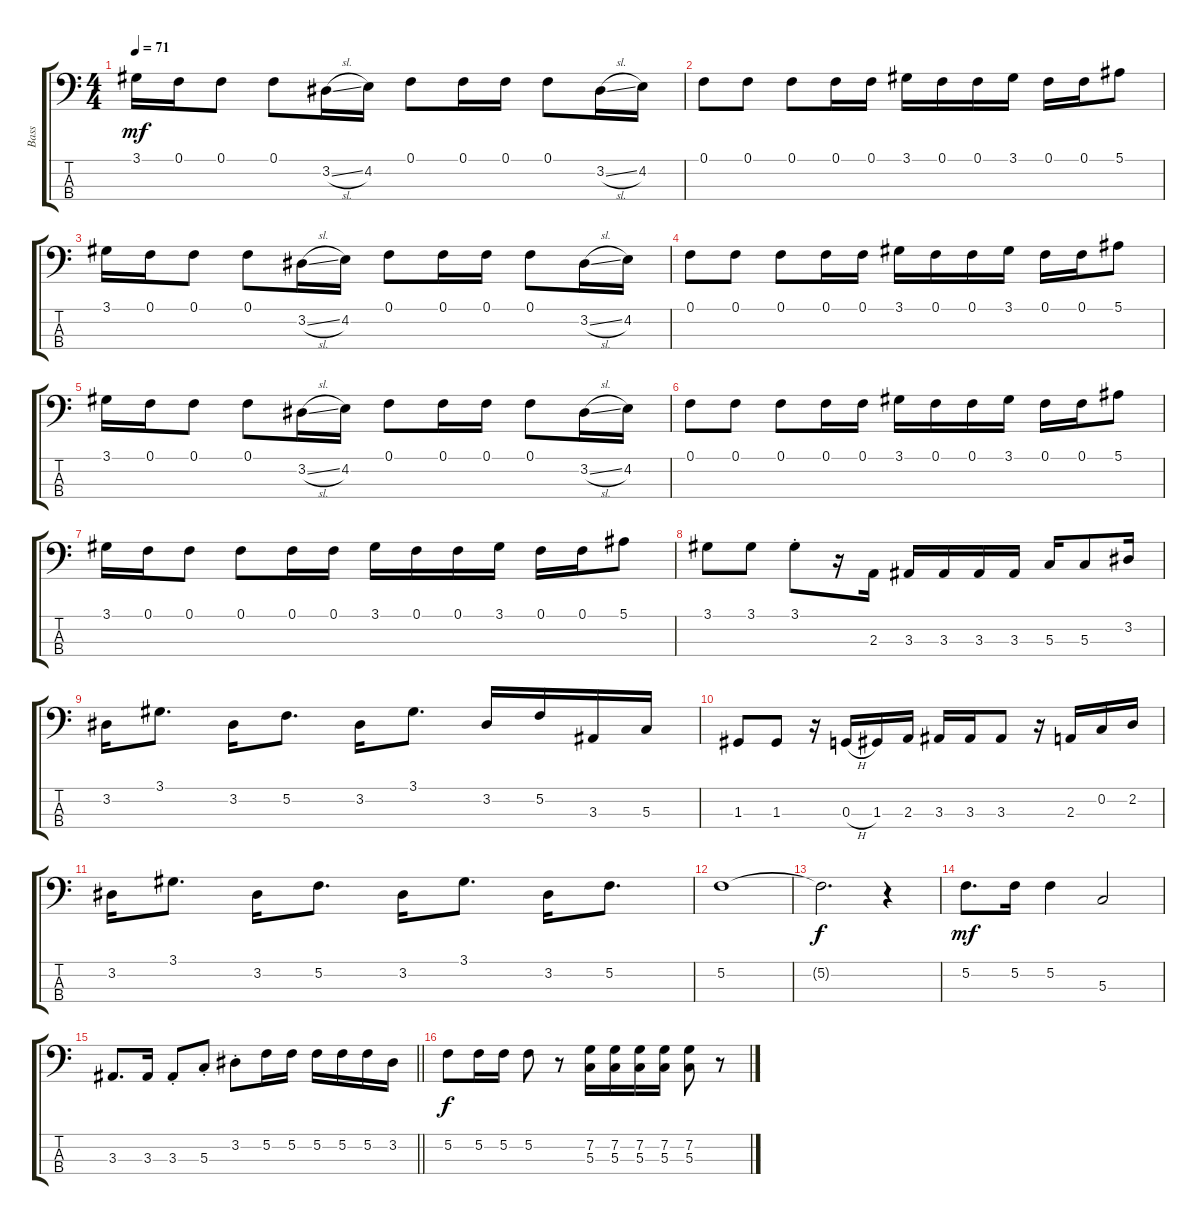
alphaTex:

\track ("Bass" "Bass") {instrument electricbassfinger}
\staff {score tabs}
\tuning (F2 C2 G1 D1) {hide}
\ts (4 4)
\tempo 71
\clef f4
\ks c
3.1.16{dy mf} 0.1.16 0.1.8 0.1.8 3.2{sl}.16 4.2.16 0.1.8 0.1.16 0.1.16 0.1.8 3.2{sl}.16 4.2.16 |
0.1.8 0.1.8 0.1.8 0.1.16 0.1.16 3.1.16 0.1.16 0.1.16 3.1.16 0.1.16 0.1.16 5.1.8 |
3.1.16 0.1.16 0.1.8 0.1.8 3.2{sl}.16 4.2.16 0.1.8 0.1.16 0.1.16 0.1.8 3.2{sl}.16 4.2.16 |
0.1.8 0.1.8 0.1.8 0.1.16 0.1.16 3.1.16 0.1.16 0.1.16 3.1.16 0.1.16 0.1.16 5.1.8 |
3.1.16 0.1.16 0.1.8 0.1.8 3.2{sl}.16 4.2.16 0.1.8 0.1.16 0.1.16 0.1.8 3.2{sl}.16 4.2.16 |
0.1.8 0.1.8 0.1.8 0.1.16 0.1.16 3.1.16 0.1.16 0.1.16 3.1.16 0.1.16 0.1.16 5.1.8 |
3.1.16 0.1.16 0.1.8 0.1.8 0.1.16 0.1.16 3.1.16 0.1.16 0.1.16 3.1.16 0.1.16 0.1.16 5.1.8 |
3.1.8 3.1.8 3.1{st}.8 r.16 2.3.16 3.3.16 3.3.16 3.3.16 3.3.16 5.3.16 5.3.8 3.2.16 |
3.2.16 3.1.8{d} 3.2.16 5.2.8{d} 3.2.16 3.1.8{d} 3.2.16 5.2.16 3.3.16 5.3.16 |
1.3.8 1.3.8 r.16 0.3{h}.16 1.3.16 2.3.16 3.3.16 3.3.16 3.3.8 r.16 2.3.16 0.2.16 2.2.16 |
3.2.16 3.1.8{d} 3.2.16 5.2.8{d} 3.2.16 3.1.8{d} 3.2.16 5.2.8{d} |
5.2.1 |
5.2{t}.2{d dy f} r.4 |
5.2.8{d dy mf} 5.2.16 5.2.4 5.3.2 |
\barLineRight lightlight
3.3.8{d} 3.3.16 3.3{st}.8 5.3{st}.8 3.2{st}.8 5.2.16 5.2.16 5.2.16 5.2.16 5.2.16 3.2.16 |
5.2.8{dy f} 5.2.16 5.2.16 5.2.8 r.8 (7.2 5.3).16 (7.2 5.3).16 (7.2 5.3).16 (7.2 5.3).16 (7.2 5.3).8 r.8
